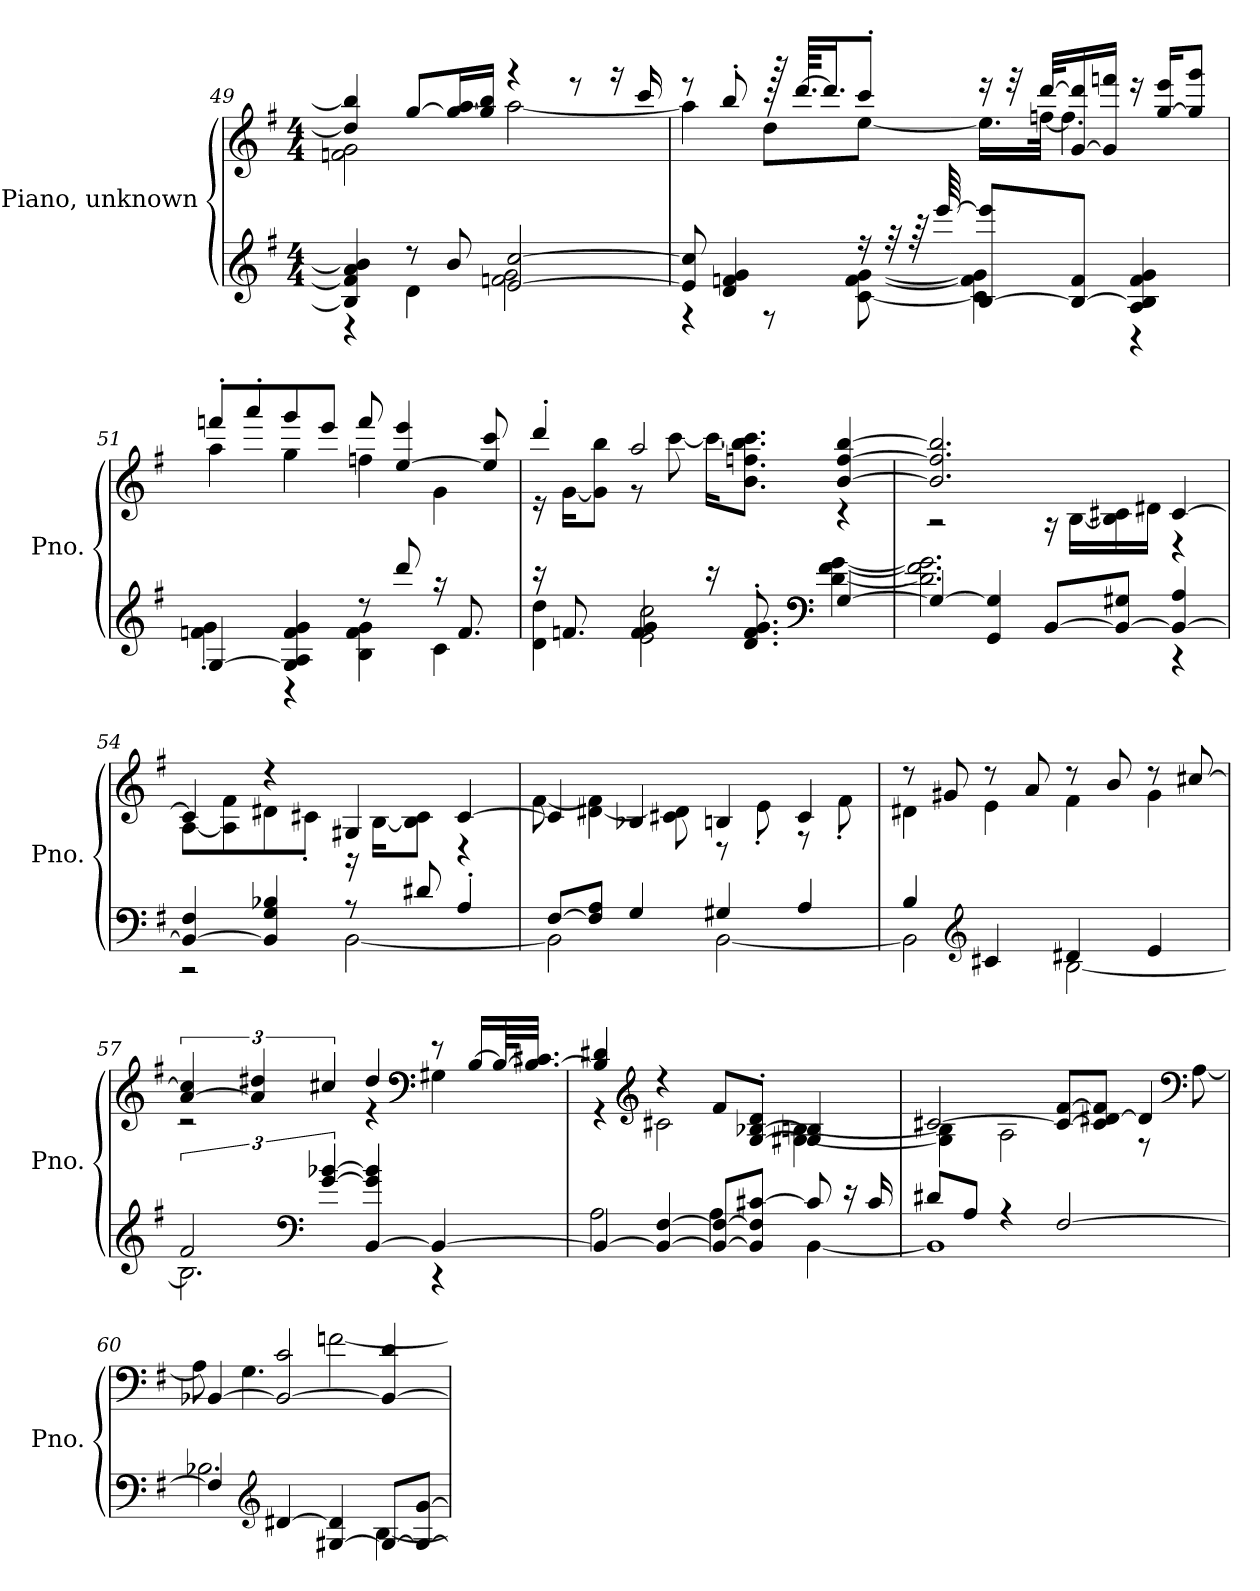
**kern	**kern
*part1	*part1
*staff2	*staff1
*I"Piano, unknown	*
*I'Pno.	*
!!LO:LB:g=z
*clefG2	*clefG2
*k[f#]	*k[f#]
*M4/4	*M4/4
=49	=49
*^	*^
4B/] 4f#/] 4a/ 4b/]	4r	4dd#/] 4bb/]	2fn\ 2g\
8r	4d\	[8gg/L	.
8b/	.	16gg/_ 16aa/L	.
.	.	16gg/] 16bb/JJ	.
[2e/ [2cc/	2fn\ 2g\	4r	[2aa\
.	.	8r	.
.	.	16r	.
.	.	16ccc/	.
=50	=50	=50	=50
8e/] 8cc/]	4r	8r	4aa\]
4d/ 4fn/ 4g/	.	8bb'/	.
.	8r	128r	8dd\L
.	.	[64.ddd/KKLL	.
.	.	16.ddd/J]	.
16r	[8c\ [8f\ [8g\	8ccc'/J	[8ee\J
32r	.	.	.
64r	.	.	.
[64eee/	.	.	.
[8B/ 8eee/]L	4c\] 4f\] 4g\]	16r	16.ee\LL]
.	.	32r	.
.	.	[32ddd/KLL	[32ffn\JJk
8B/_ 8f/J	.	[16g/ 16ddd/]	4.ff\]
.	.	16g/] 16fffn/JJ	.
4A/ 4B/] 4f/ 4g/	4r	16r	.
.	.	[16gg/ 16eee/KL	.
.	.	8gg/] 8ggg/J	.
!!LO:LB:g=z	!!
=51	=51	=51	=51
[4G/	4fn\' 4g\'	8fffn'/L	4aa\
.	.	8aaa'/	.
4G/] 4A/ 4f/ 4g/	4r	8ggg/	4gg\
.	.	8eee/J	.
8r	4B\ 4f\ 4g\	8fff/	4ffn\
8ddd/	.	[4ee/ 4eee/	.
16r	4c\	.	4g\
8.f/	.	.	.
.	.	8ee/] 8ccc/	.
=52	=52	=52	=52
16r	4d\ 4dd\	4ddd'/	16r
8.fn/	.	.	[16g\KL
.	.	.	8g\] 8bb\J
4f/ 4g/	2e\ 2cc\	2aa/	8r
.	.	.	[8ccc\
16r	.	.	16ccc\KL_
8.d/' 8.f/' 8.g/'	.	.	8.b\ 8.ffn\ 8.bb\ 8.ccc\]J
*clefF4	*	*	*
[4G/	[4d\ [4f\ [4g\	[4b/ [4ff/ [4bb/	4r
=53	=53	=53	=53
4G/_	2.d\] 2.f\] 2.g\]	2.b/] 2.ff/] 2.bb/]	2r
4GG/ 4G/]	.	.	.
[8BB/L	.	.	16r
.	.	.	[16B\LL
8BB/_ 8G#X/J	.	.	16B\] 16c#X\
.	.	.	16d#X\JJ
4BB/_ 4A/	4r	[4c#/	4r
!!LO:LB:g=z	!!
=54	=54	=54	=54
4BB/_ 4F#/	2r	4c#/]	[8A\L
.	.	.	8A\] 8f#\
4BB/] 4G/ 4B-X/	.	4r	8d#X\
.	.	.	8c#X'\J
8r	[2BB\	4G#X/	16r
.	.	.	[16B\KL
8d#X/	.	.	8B\] 8c#\J
4A'/	.	[4c#/	4r
=55	=55	=55	=55
[8F#/L	2BB\]	4c#/]	[8f#\
8F#/] 8A/J	.	.	[4d#X\ 4f#\]
4G/	.	4B-X/	.
.	.	.	8c#X\ 8d#\]
4G#X/	[2BB\	4Bn/	8r
.	.	.	8e'\
4A/	.	4c#/	8r
.	.	.	8f#'\
=56	=56	=56	=56
4B/	2BB\]	8r	4d#X\
.	.	8g#X/	.
*clefG2	*	*	*
4c#X/	.	8r	4e\
.	.	8a/	.
4d#X/	[2B\	8r	4f#\
.	.	8b/	.
4e/	.	8r	4g#\
.	.	[8cc#X/	.
!!LO:PB:g=z	!!
=57	=57	=57	=57
3f#/	2.B\]	[6a/ 6cc#/]	2r
.	.	6a/] 6dd#X/	.
*clefF4	*	*	*
[6g/ [6b-X/	.	6cc#X/	.
[4BB/ 4g/] 4b-/]	.	4dd#/	4r
*	*	*clefF4	*
4BB/_	4r	8r	4G#X\
.	.	[16B/LL	.
.	.	64B/KL_	.
.	.	32.B/_ 32.c#X/JJJ	.
=58	=58	=58	=58
4BB/_	2A\	4B/] 4d#X/	4r
*	*	*clefG2	*
4BB/_ [4F#/	.	4r	2c#X\
8BB/_ 8F#/_L	4A\	8f#/L	.
8BB/] 8F#/] [8c#X/J	.	[8G/' [8B-X/' 8d#/'J	.
8c#/]	[4BB\	4G/] 4B-/]	[4G#X\ [4Bn\
16r	.	.	.
16c#/	.	.	.
=59	=59	=59	=59
8d#X/L	1BB]	[2c#X/	4G#\] 4B\]
8A/J	.	.	.
4r	.	.	2A\
[2F#/	.	8c#/_ [8f#/L	.
.	.	8c#/] [8d#X/ 8f#/]J	.
.	.	4d#/]	8r
*	*	*clefF4	*
.	.	.	[8A\
!!LO:LB:g=z	!!
=60	=60	=60	=60
4F#/]	2.B-X\	[4BB-X/	8A\]
.	.	.	4.G\
*clefG2	*	*	*
[4d#X/	.	2BB-/_ 2c/	.
[4G#X/ 4d#/]	.	.	[2fn\
8G#/L_	[4B-\	4BB-/_ 4d/	.
8G#/_ [8g/J	.	.	.
*v	*v	*	*
*	*v	*v
=	=
*-	*-
